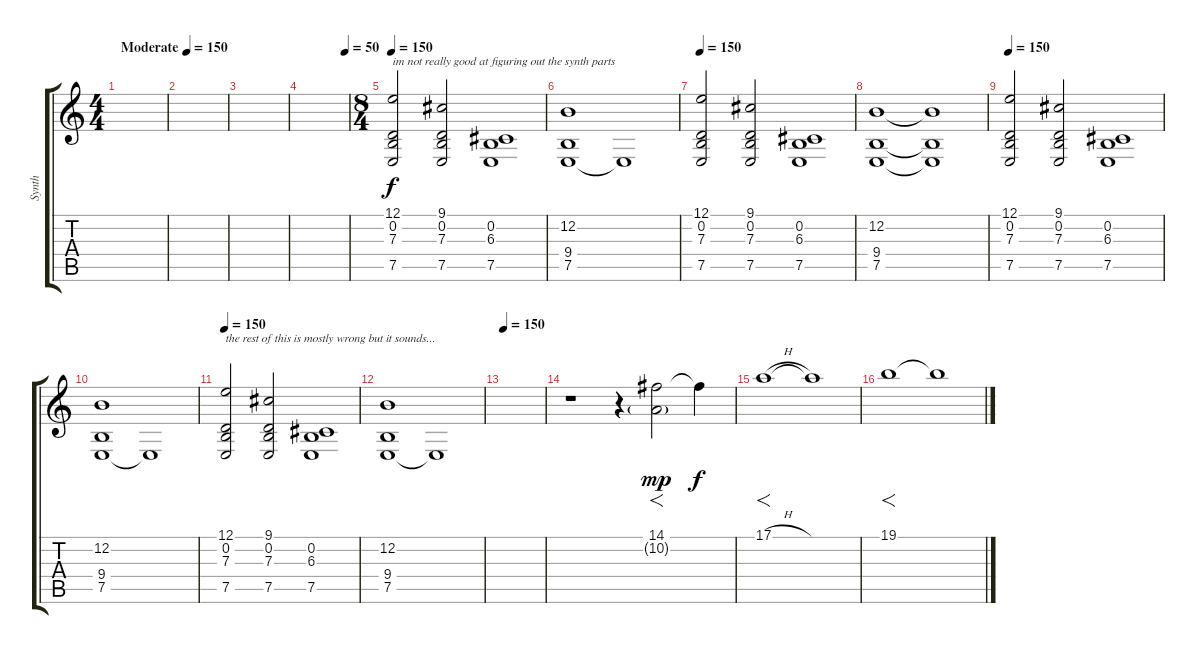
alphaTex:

\track ("Synth" "Synth") {instrument stringensemble1}
\staff {score tabs}
\tuning (E4 B3 G3 D3 A2 E2) {hide}
\ts (4 4)
\tempo (150 "Moderate")
\clef g2
\ks c
|
|
|
\tempo (50 0.9375)
|
\ts (8 4)
\tempo 150
(12.1 0.2 7.3 7.5).2{txt "im not really good at figuring out the synth parts" volume 8} (9.1 0.2 7.3 7.5).2 (0.2 6.3 7.5).1 |
(12.2 9.4 7.5).1 7.5{t}.1 |
\tempo 150
(12.1 0.2 7.3 7.5).2 (9.1 0.2 7.3 7.5).2 (0.2 6.3 7.5).1 |
(12.2 9.4 7.5).1 (12.2{t} 9.4{t} 7.5{t}).1 |
\tempo 150
(12.1 0.2 7.3 7.5).2 (9.1 0.2 7.3 7.5).2 (0.2 6.3 7.5).1 |
(12.2 9.4 7.5).1 7.5{t}.1 |
\tempo 150
(12.1 0.2 7.3 7.5).2{txt "the rest of this is mostly wrong but it sounds..."} (9.1 0.2 7.3 7.5).2 (0.2 6.3 7.5).1 |
(12.2 9.4 7.5).1 7.5{t}.1 |
\tempo 150
|
r.1 r.4 (14.1 10.2{g}).2{f dy mp} 14.1{t}.4{dy f} |
17.1{h}.1{f volume 10} 17.1{t}.1 |
19.1.1{f} 19.1{t}.1
